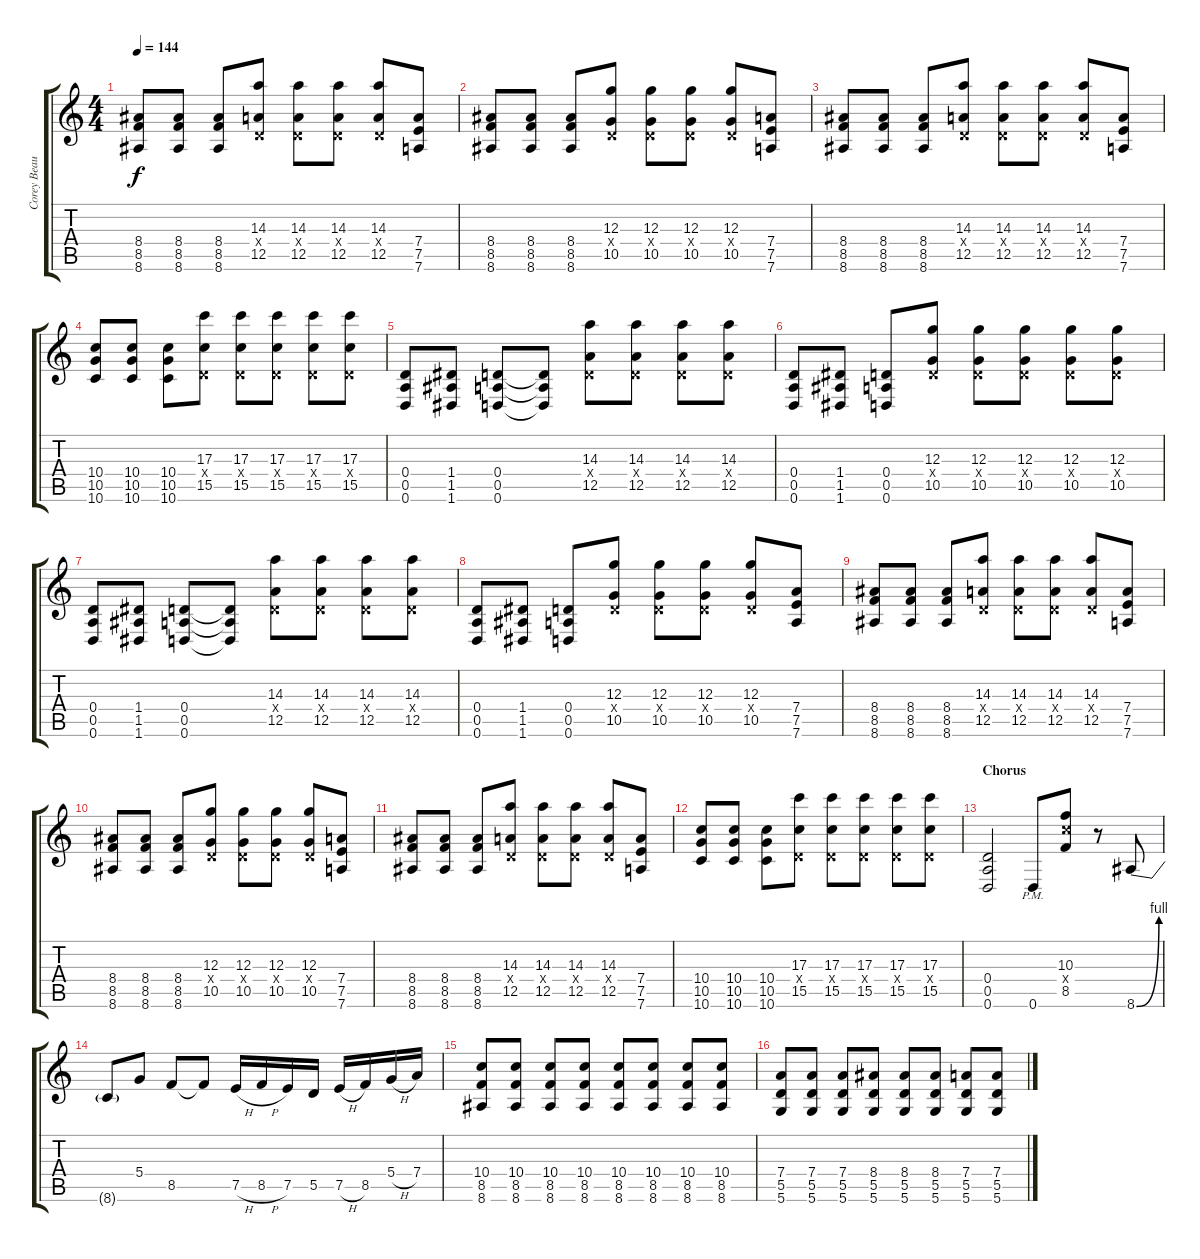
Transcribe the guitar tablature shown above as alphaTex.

\track ("Corey Beaulieu" "Corey Beau") {instrument distortionguitar}
\staff {score tabs}
\tuning (E4 B3 G3 D3 A2 D2) {hide}
\ts (4 4)
\tempo 144
\clef g2
\ks c
(8.4 8.5 8.6).8{dy f} (8.4 8.5 8.6).8 (8.4 8.5 8.6).8 (14.3 0.4{x} 12.5).8 (14.3 0.4{x} 12.5).8 (14.3 0.4{x} 12.5).8 (14.3 0.4{x} 12.5).8 (7.4 7.5 7.6).8 |
(8.4 8.5 8.6).8 (8.4 8.5 8.6).8 (8.4 8.5 8.6).8 (12.3 0.4{x} 10.5).8 (12.3 0.4{x} 10.5).8 (12.3 0.4{x} 10.5).8 (12.3 0.4{x} 10.5).8 (7.4 7.5 7.6).8 |
(8.4 8.5 8.6).8 (8.4 8.5 8.6).8 (8.4 8.5 8.6).8 (14.3 0.4{x} 12.5).8 (14.3 0.4{x} 12.5).8 (14.3 0.4{x} 12.5).8 (14.3 0.4{x} 12.5).8 (7.4 7.5 7.6).8 |
(10.4 10.5 10.6).8 (10.4 10.5 10.6).8 (10.4 10.5 10.6).8 (17.3 0.4{x} 15.5).8 (17.3 0.4{x} 15.5).8 (17.3 0.4{x} 15.5).8 (17.3 0.4{x} 15.5).8 (17.3 0.4{x} 15.5).8 |
(0.4 0.5 0.6).8 (1.4 1.5 1.6).8 (0.4 0.5 0.6).8 (0.4{t} 0.5{t} 0.6{t}).8 (14.3 0.4{x} 12.5).8 (14.3 0.4{x} 12.5).8 (14.3 0.4{x} 12.5).8 (14.3 0.4{x} 12.5).8 |
(0.4 0.5 0.6).8 (1.4 1.5 1.6).8 (0.4 0.5 0.6).8 (12.3 0.4{x} 10.5).8 (12.3 0.4{x} 10.5).8 (12.3 0.4{x} 10.5).8 (12.3 0.4{x} 10.5).8 (12.3 0.4{x} 10.5).8 |
(0.4 0.5 0.6).8 (1.4 1.5 1.6).8 (0.4 0.5 0.6).8 (0.4{t} 0.5{t} 0.6{t}).8 (14.3 0.4{x} 12.5).8 (14.3 0.4{x} 12.5).8 (14.3 0.4{x} 12.5).8 (14.3 0.4{x} 12.5).8 |
(0.4 0.5 0.6).8 (1.4 1.5 1.6).8 (0.4 0.5 0.6).8 (12.3 0.4{x} 10.5).8 (12.3 0.4{x} 10.5).8 (12.3 0.4{x} 10.5).8 (12.3 0.4{x} 10.5).8 (7.4 7.5 7.6).8 |
(8.4 8.5 8.6).8 (8.4 8.5 8.6).8 (8.4 8.5 8.6).8 (14.3 0.4{x} 12.5).8 (14.3 0.4{x} 12.5).8 (14.3 0.4{x} 12.5).8 (14.3 0.4{x} 12.5).8 (7.4 7.5 7.6).8 |
(8.4 8.5 8.6).8 (8.4 8.5 8.6).8 (8.4 8.5 8.6).8 (12.3 0.4{x} 10.5).8 (12.3 0.4{x} 10.5).8 (12.3 0.4{x} 10.5).8 (12.3 0.4{x} 10.5).8 (7.4 7.5 7.6).8 |
(8.4 8.5 8.6).8 (8.4 8.5 8.6).8 (8.4 8.5 8.6).8 (14.3 0.4{x} 12.5).8 (14.3 0.4{x} 12.5).8 (14.3 0.4{x} 12.5).8 (14.3 0.4{x} 12.5).8 (7.4 7.5 7.6).8 |
(10.4 10.5 10.6).8 (10.4 10.5 10.6).8 (10.4 10.5 10.6).8 (17.3 0.4{x} 15.5).8 (17.3 0.4{x} 15.5).8 (17.3 0.4{x} 15.5).8 (17.3 0.4{x} 15.5).8 (17.3 0.4{x} 15.5).8 |
\section ("" "Chorus")
(0.4 0.5 0.6).2 0.6{pm}.8 (10.3 10.4{x} 8.5).8 r.8 8.6{be (bend 0 0 60 4)}.8 |
8.6{t}.8 5.4.8 8.5.8 8.5{t}.8 7.5{h}.16 8.5{h}.16 7.5.16 5.5.16 7.5{h}.16 8.5.16 5.4{h}.16 7.4.16 |
(10.4 8.5 8.6).8 (10.4 8.5 8.6).8 (10.4 8.5 8.6).8 (10.4 8.5 8.6).8 (10.4 8.5 8.6).8 (10.4 8.5 8.6).8 (10.4 8.5 8.6).8 (10.4 8.5 8.6).8 |
(7.4 5.5 5.6).8 (7.4 5.5 5.6).8 (7.4 5.5 5.6).8 (8.4 5.5 5.6).8 (8.4 5.5 5.6).8 (8.4 5.5 5.6).8 (7.4 5.5 5.6).8 (7.4 5.5 5.6).8
